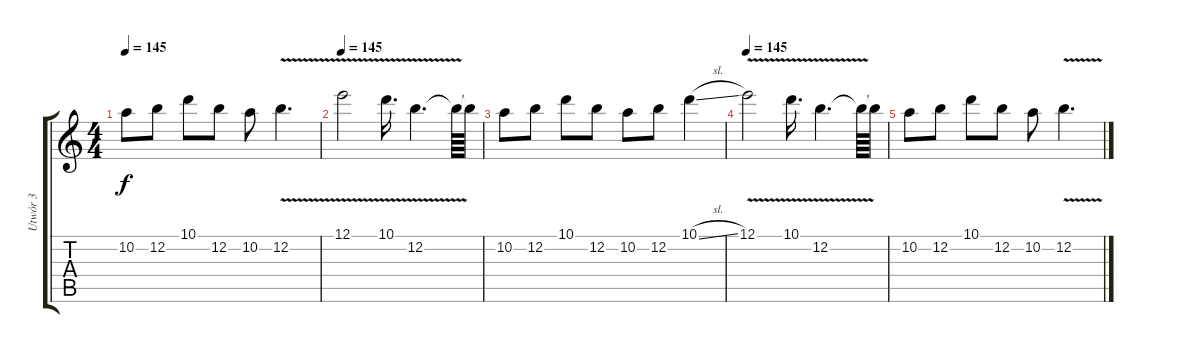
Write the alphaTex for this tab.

\track ("Utwór 3" "Utwór 3") {instrument overdrivenguitar}
\staff {score tabs}
\tuning (E4 B3 G3 D3 A2 E2) {hide}
\ts (4 4)
\tempo 145
\clef g2
\ks c
10.2.8{dy f} 12.2.8 10.1.8 12.2.8 10.2.8 12.2{v}.4{d} |
\tempo 145
12.1{v}.2 10.1{v}.16{d} 12.2{v}.4{d} 12.2{t}.64 12.2{t}.64 |
10.2.8 12.2.8 10.1.8 12.2.8 10.2.8 12.2.8 10.1{sl}.4 |
\tempo 145
12.1{v}.2 10.1{v}.16{d} 12.2{v}.4{d} 12.2{t}.64 12.2{t}.64 |
10.2.8 12.2.8 10.1.8 12.2.8 10.2.8 12.2{v}.4{d}
